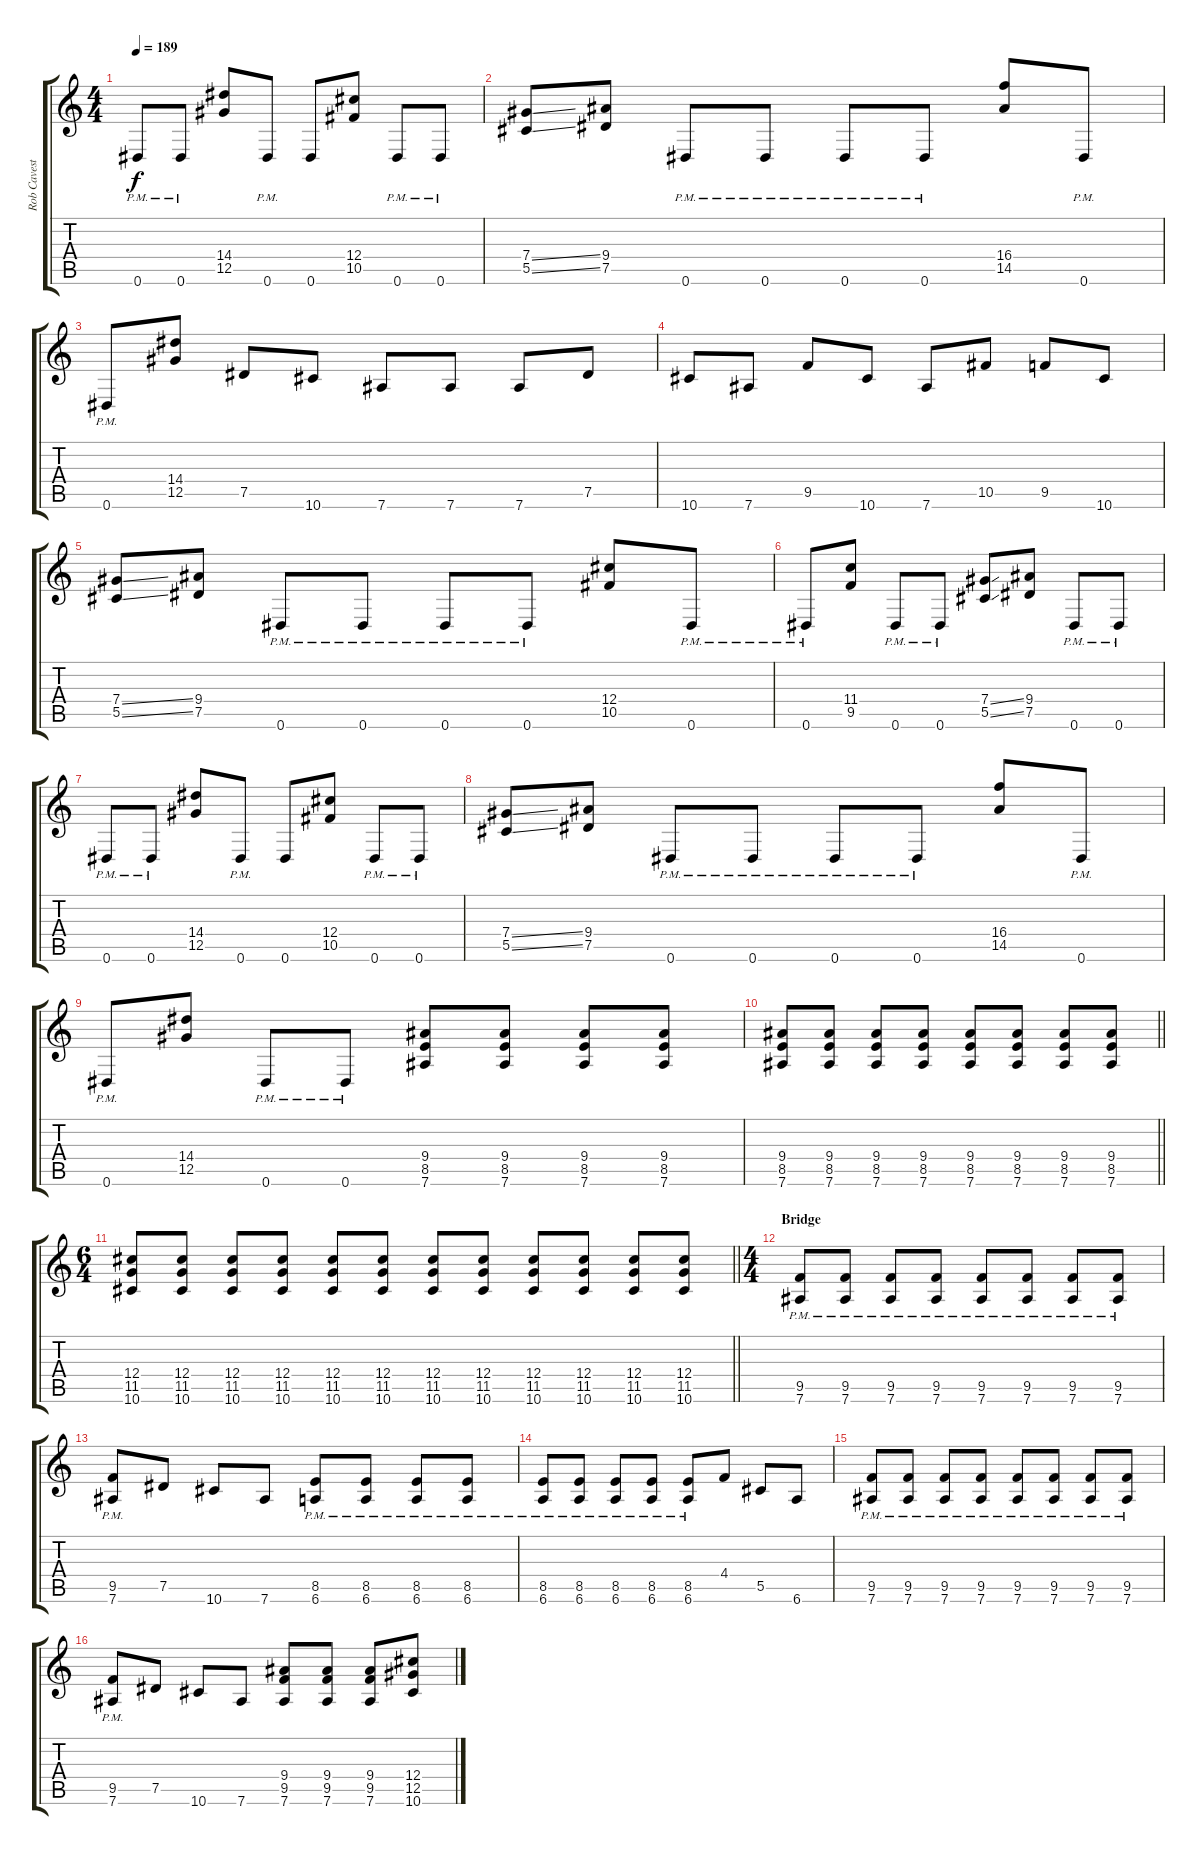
\track ("Rob Cavestany" "Rob Cavest") {instrument distortionguitar}
\staff {score tabs}
\tuning (Eb4 Bb3 Gb3 Db3 Ab2 Eb2) {hide}
\ts (4 4)
\tempo 189
\clef g2
\ks c
0.6{pm}.8{dy f} 0.6{pm}.8 (14.4 12.5).8 0.6{pm}.8 0.6.8 (12.4 10.5).8 0.6{pm}.8 0.6{pm}.8 |
(7.4{ss} 5.5{ss}).8 (9.4 7.5).8 0.6{pm}.8 0.6{pm}.8 0.6{pm}.8 0.6{pm}.8 (16.4 14.5).8 0.6{pm}.8 |
0.6{pm}.8 (14.4 12.5).8 7.5.8 10.6.8 7.6.8 7.6.8 7.6.8 7.5.8 |
10.6.8 7.6.8 9.5.8 10.6.8 7.6.8 10.5.8 9.5.8 10.6.8 |
(7.4{ss} 5.5{ss}).8 (9.4 7.5).8 0.6{pm}.8 0.6{pm}.8 0.6{pm}.8 0.6{pm}.8 (12.4 10.5).8 0.6{pm}.8 |
0.6{pm}.8 (11.4 9.5).8 0.6{pm}.8 0.6{pm}.8 (7.4{ss} 5.5{ss}).8 (9.4 7.5).8 0.6{pm}.8 0.6{pm}.8 |
0.6{pm}.8 0.6{pm}.8 (14.4 12.5).8 0.6{pm}.8 0.6.8 (12.4 10.5).8 0.6{pm}.8 0.6{pm}.8 |
(7.4{ss} 5.5{ss}).8 (9.4 7.5).8 0.6{pm}.8 0.6{pm}.8 0.6{pm}.8 0.6{pm}.8 (16.4 14.5).8 0.6{pm}.8 |
0.6{pm}.8 (14.4 12.5).8 0.6{pm}.8 0.6{pm}.8 (9.4 8.5 7.6).8 (9.4 8.5 7.6).8 (9.4 8.5 7.6).8 (9.4 8.5 7.6).8 |
\barLineRight lightlight
(9.4 8.5 7.6).8 (9.4 8.5 7.6).8 (9.4 8.5 7.6).8 (9.4 8.5 7.6).8 (9.4 8.5 7.6).8 (9.4 8.5 7.6).8 (9.4 8.5 7.6).8 (9.4 8.5 7.6).8 |
\ts (6 4)
\barLineRight lightlight
(12.4 11.5 10.6).8 (12.4 11.5 10.6).8 (12.4 11.5 10.6).8 (12.4 11.5 10.6).8 (12.4 11.5 10.6).8 (12.4 11.5 10.6).8 (12.4 11.5 10.6).8 (12.4 11.5 10.6).8 (12.4 11.5 10.6).8 (12.4 11.5 10.6).8 (12.4 11.5 10.6).8 (12.4 11.5 10.6).8 |
\ts (4 4)
\section ("" "Bridge")
(9.5{pm} 7.6{pm}).8 (9.5{pm} 7.6{pm}).8 (9.5{pm} 7.6{pm}).8 (9.5{pm} 7.6{pm}).8 (9.5{pm} 7.6{pm}).8 (9.5{pm} 7.6{pm}).8 (9.5{pm} 7.6{pm}).8 (9.5{pm} 7.6{pm}).8 |
(9.5{pm} 7.6{pm}).8 7.5.8 10.6.8 7.6.8 (8.5{pm} 6.6{pm}).8 (8.5{pm} 6.6{pm}).8 (8.5{pm} 6.6{pm}).8 (8.5{pm} 6.6{pm}).8 |
(8.5{pm} 6.6{pm}).8 (8.5{pm} 6.6{pm}).8 (8.5{pm} 6.6{pm}).8 (8.5{pm} 6.6{pm}).8 (8.5{pm} 6.6{pm}).8 4.4.8 5.5.8 6.6.8 |
(9.5{pm} 7.6{pm}).8 (9.5{pm} 7.6{pm}).8 (9.5{pm} 7.6{pm}).8 (9.5{pm} 7.6{pm}).8 (9.5{pm} 7.6{pm}).8 (9.5{pm} 7.6{pm}).8 (9.5{pm} 7.6{pm}).8 (9.5{pm} 7.6{pm}).8 |
(9.5{pm} 7.6{pm}).8 7.5.8 10.6.8 7.6.8 (9.4 9.5 7.6).8 (9.4 9.5 7.6).8 (9.4 9.5 7.6).8 (12.4 12.5 10.6).8
